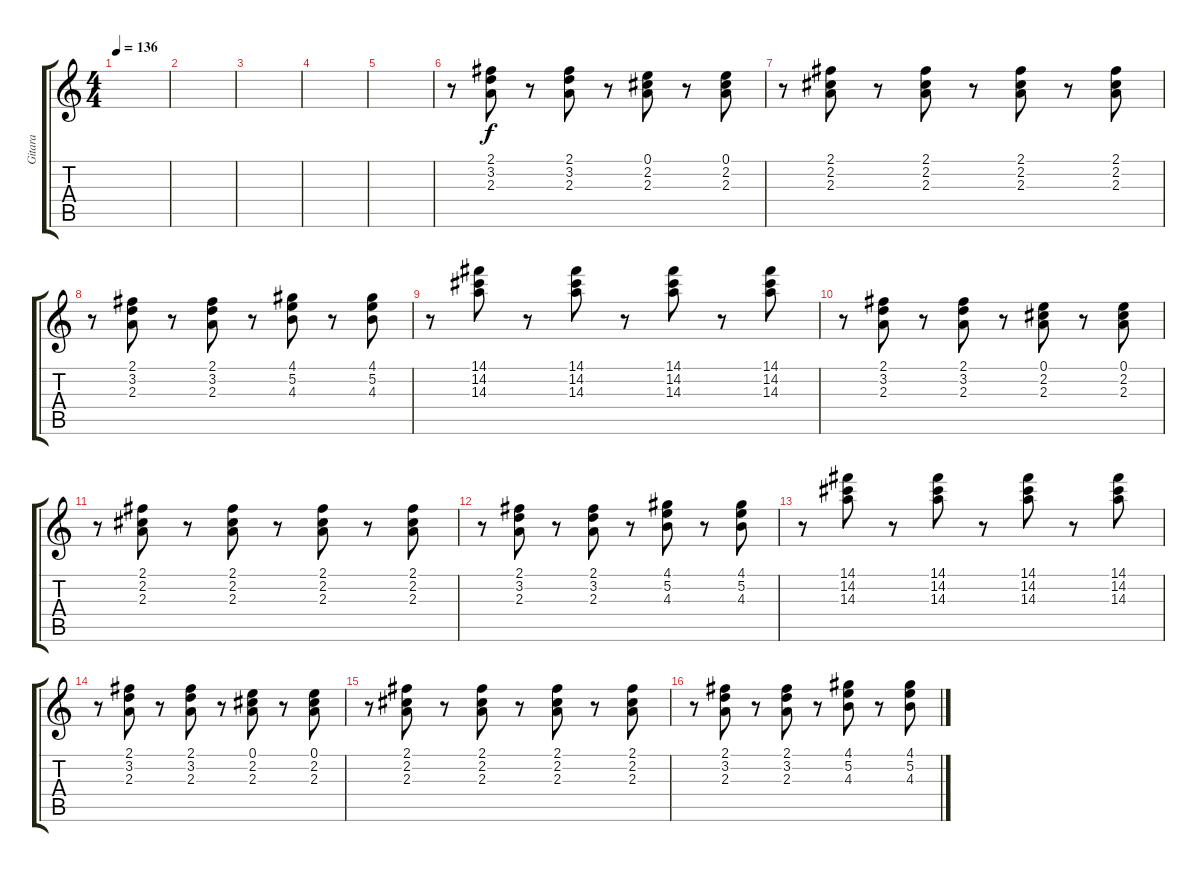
\track ("Gitara" "Gitara") {instrument distortionguitar}
\staff {score tabs}
\tuning (E4 B3 G3 D3 A2 E2) {hide}
\ts (4 4)
\tempo 136
\clef g2
\ks c
|
|
|
|
|
r.8 (2.1 3.2 2.3).8 r.8 (2.1 3.2 2.3).8 r.8 (0.1 2.2 2.3).8 r.8 (0.1 2.2 2.3).8 |
r.8 (2.1 2.2 2.3).8 r.8 (2.1 2.2 2.3).8 r.8 (2.1 2.2 2.3).8 r.8 (2.1 2.2 2.3).8 |
r.8 (2.1 3.2 2.3).8 r.8 (2.1 3.2 2.3).8 r.8 (4.1 5.2 4.3).8 r.8 (4.1 5.2 4.3).8 |
r.8 (14.1 14.2 14.3).8 r.8 (14.1 14.2 14.3).8 r.8 (14.1 14.2 14.3).8 r.8 (14.1 14.2 14.3).8 |
r.8 (2.1 3.2 2.3).8 r.8 (2.1 3.2 2.3).8 r.8 (0.1 2.2 2.3).8 r.8 (0.1 2.2 2.3).8 |
r.8 (2.1 2.2 2.3).8 r.8 (2.1 2.2 2.3).8 r.8 (2.1 2.2 2.3).8 r.8 (2.1 2.2 2.3).8 |
r.8 (2.1 3.2 2.3).8 r.8 (2.1 3.2 2.3).8 r.8 (4.1 5.2 4.3).8 r.8 (4.1 5.2 4.3).8 |
r.8 (14.1 14.2 14.3).8 r.8 (14.1 14.2 14.3).8 r.8 (14.1 14.2 14.3).8 r.8 (14.1 14.2 14.3).8 |
r.8 (2.1 3.2 2.3).8 r.8 (2.1 3.2 2.3).8 r.8 (0.1 2.2 2.3).8 r.8 (0.1 2.2 2.3).8 |
r.8 (2.1 2.2 2.3).8 r.8 (2.1 2.2 2.3).8 r.8 (2.1 2.2 2.3).8 r.8 (2.1 2.2 2.3).8 |
r.8 (2.1 3.2 2.3).8 r.8 (2.1 3.2 2.3).8 r.8 (4.1 5.2 4.3).8 r.8 (4.1 5.2 4.3).8
